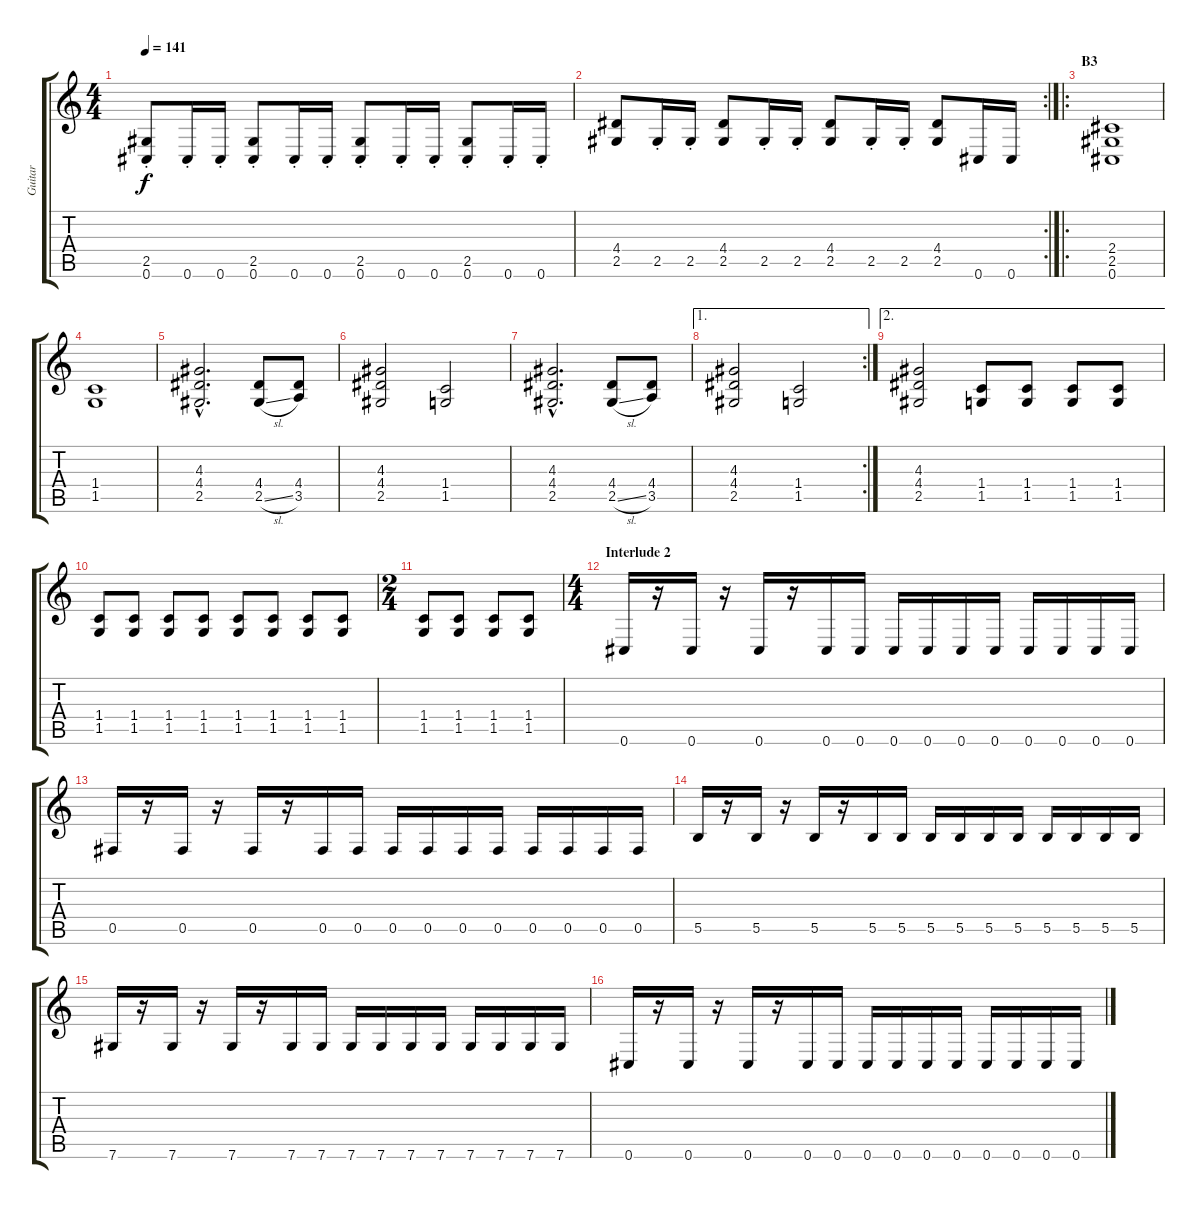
\track ("Guitar" "Guitar") {instrument distortionguitar}
\staff {score tabs}
\tuning (Db4 Ab3 E3 B2 Gb2 Db2) {hide}
\ts (4 4)
\tempo 141
\clef g2
\ks c
(2.5{st} 0.6).8{dy f} 0.6{st}.16 0.6{st}.16 (2.5{st} 0.6).8 0.6{st}.16 0.6{st}.16 (2.5{st} 0.6).8 0.6{st}.16 0.6{st}.16 (2.5{st} 0.6).8 0.6{st}.16 0.6{st}.16 |
\rc 2
(4.4 2.5).8 2.5{st}.16 2.5{st}.16 (4.4 2.5).8 2.5{st}.16 2.5{st}.16 (4.4 2.5).8 2.5{st}.16 2.5{st}.16 (4.4 2.5).8 0.6.16 0.6.16 |
\ro
\section ("" "B3")
(2.4 2.5 0.6).1 |
(1.4 1.5).1 |
(4.3{hac} 4.4{hac} 2.5{hac}).2{d} (4.4 2.5{sl}).8 (4.4 3.5).8 |
(4.3 4.4 2.5).2 (1.4 1.5).2 |
(4.3{hac} 4.4{hac} 2.5{hac}).2{d} (4.4 2.5{sl}).8 (4.4 3.5).8 |
\ae 1
\rc 2
(4.3 4.4 2.5).2 (1.4 1.5).2 |
\ae 2
(4.3 4.4 2.5).2 (1.4 1.5).8 (1.4 1.5).8 (1.4 1.5).8 (1.4 1.5).8 |
(1.4 1.5).8 (1.4 1.5).8 (1.4 1.5).8 (1.4 1.5).8 (1.4 1.5).8 (1.4 1.5).8 (1.4 1.5).8 (1.4 1.5).8 |
\ts (2 4)
(1.4 1.5).8 (1.4 1.5).8 (1.4 1.5).8 (1.4 1.5).8 |
\ts (4 4)
\section ("" "Interlude 2")
0.6.16 r.16 0.6.16 r.16 0.6.16 r.16 0.6.16 0.6.16 0.6.16 0.6.16 0.6.16 0.6.16 0.6.16 0.6.16 0.6.16 0.6.16 |
0.5.16 r.16 0.5.16 r.16 0.5.16 r.16 0.5.16 0.5.16 0.5.16 0.5.16 0.5.16 0.5.16 0.5.16 0.5.16 0.5.16 0.5.16 |
5.5.16 r.16 5.5.16 r.16 5.5.16 r.16 5.5.16 5.5.16 5.5.16 5.5.16 5.5.16 5.5.16 5.5.16 5.5.16 5.5.16 5.5.16 |
7.6.16 r.16 7.6.16 r.16 7.6.16 r.16 7.6.16 7.6.16 7.6.16 7.6.16 7.6.16 7.6.16 7.6.16 7.6.16 7.6.16 7.6.16 |
0.6.16 r.16 0.6.16 r.16 0.6.16 r.16 0.6.16 0.6.16 0.6.16 0.6.16 0.6.16 0.6.16 0.6.16 0.6.16 0.6.16 0.6.16
